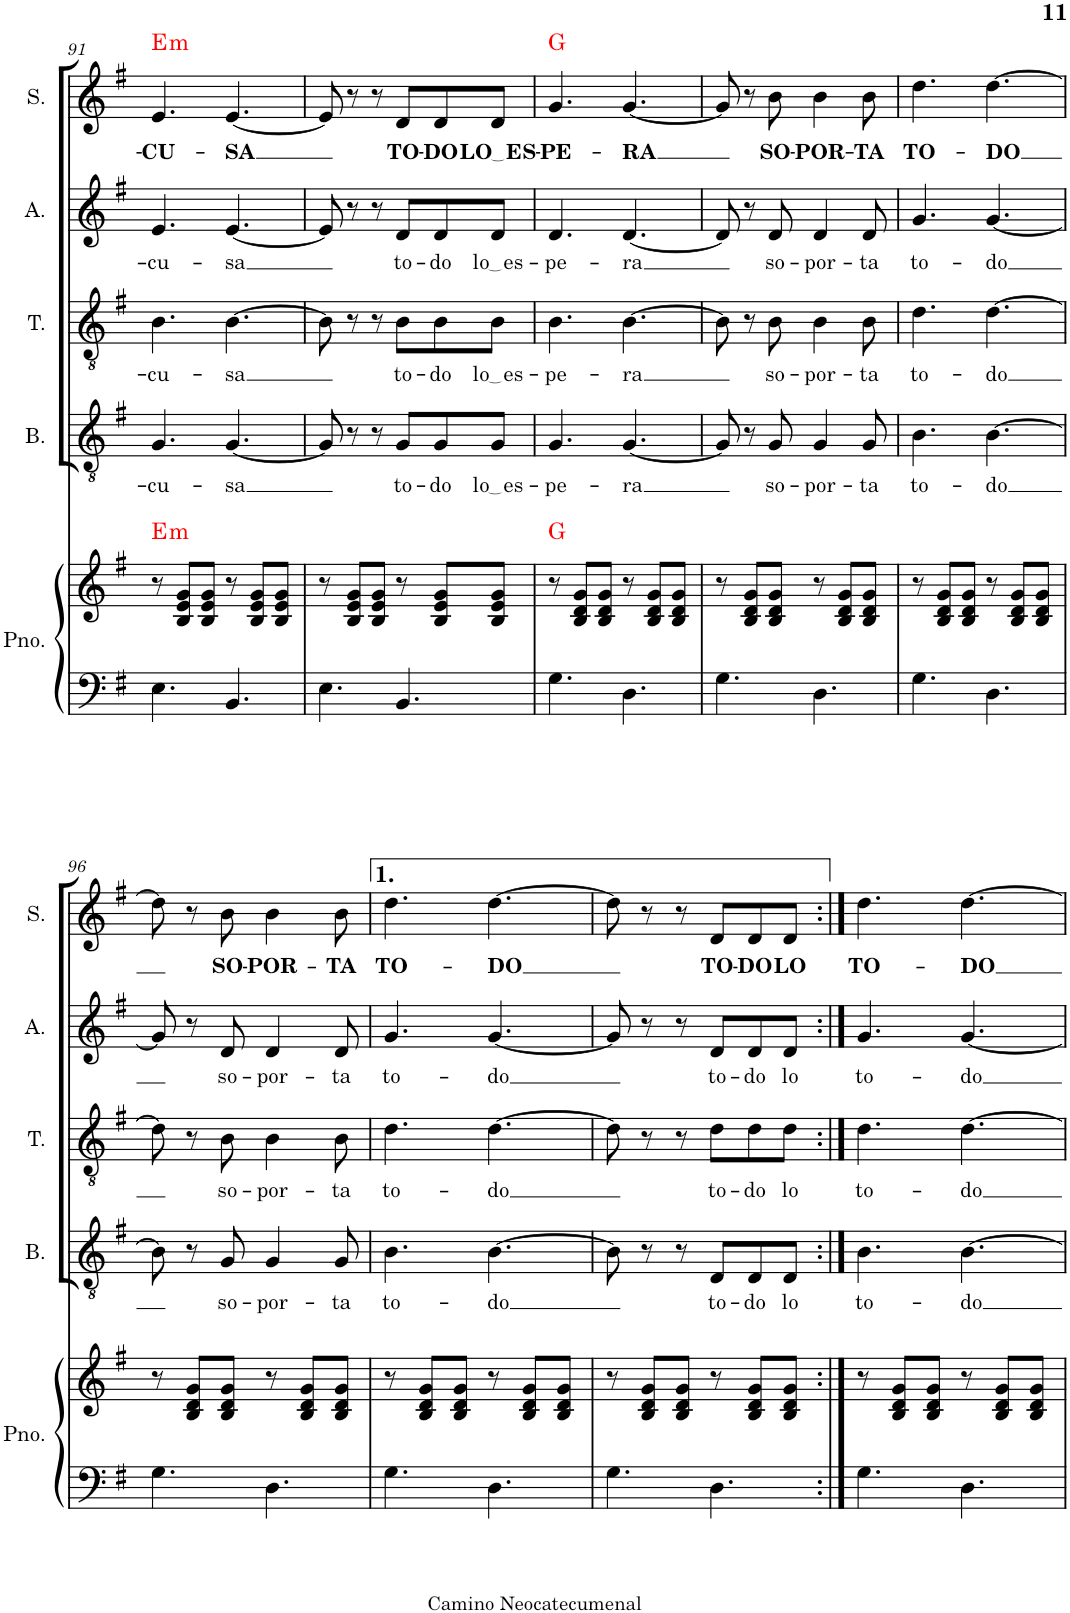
**kern	**kern	**harte	**kern	**text	**kern	**text	**kern	**text	**kern	**text	**kern	**text	**harte
*part6	*part6	*part6	*part5	*part5	*part4	*part4	*part3	*part3	*part2	*part2	*part1	*part1	*part1
*staff7	*staff6	*	*staff5	*staff5	*staff4	*staff4	*staff3	*staff3	*staff2	*staff2	*staff1	*staff1	*
*I"Piano	*	*	*I"Bajo	*	*I"Bajo	*	*I"Tenor	*	*I"Alto	*	*I"Soprano	*	*
*I'Pno.	*	*	*I'B.	*	*I'B.	*	*I'T.	*	*I'A.	*	*I'S.	*	*
!!LO:PB:g=z
*clefF4	*clefG2	*	*clefF4	*	*clefGv2	*	*clefGv2	*	*clefG2	*	*clefG2	*	*
*k[f#]	*k[f#]	*	*k[f#]	*	*k[f#]	*	*k[f#]	*	*k[f#]	*	*k[f#]	*	*
*M6/8	*M6/8	*	*M6/8	*	*M6/8	*	*M6/8	*	*M6/8	*	*M6/8	*	*
=91	=91	=91	=91	=91	=91	=91	=91	=91	=91	=91	=91	=91	=91
!	!	!LO:H:kt=m	!	!	!	!LO:LY:b	!	!LO:LY:b	!	!LO:LY:b	!	!LO:LY:b	!LO:H:kt=m
4.E\	8r	E:min	4.G	-cu-	4.G/	-cu-	4.B\	-cu-	4.e/	-cu-	4.e/	-CU-	E:min
.	8B/ 8e/ 8g/L	.	.	.	.	.	.	.	.	.	.	.	.
.	8B/ 8e/ 8g/J	.	.	.	.	.	.	.	.	.	.	.	.
!	!	!	!	!	!	!LO:LY:b	!	!LO:LY:b	!	!LO:LY:b	!	!LO:LY:b	!
4.BB/	8r	.	[4.G	-sa	[4.G/	-sa	[4.B\	-sa	[4.e/	-sa	[4.e/	-SA	.
.	8B/ 8e/ 8g/L	.	.	.	.	.	.	.	.	.	.	.	.
.	8B/ 8e/ 8g/J	.	.	.	.	.	.	.	.	.	.	.	.
=92	=92	=92	=92	=92	=92	=92	=92	=92	=92	=92	=92	=92	=92
4.E\	8r	.	8G]	.	8G/]	.	8B\]	.	8e/]	.	8e/]	.	.
.	8B/ 8e/ 8g/L	.	8r	.	8r	.	8r	.	8r	.	8r	.	.
.	8B/ 8e/ 8g/J	.	8r	.	8r	.	8r	.	8r	.	8r	.	.
!	!	!	!	!	!	!LO:LY:b	!	!LO:LY:b	!	!LO:LY:b	!	!LO:LY:b	!
4.BB/	8r	.	8G\L	to-	8G/L	to-	8B\L	to-	8d/L	to-	8d/L	TO-	.
!	!	!	!	!	!	!LO:LY:b	!	!LO:LY:b	!	!LO:LY:b	!	!LO:LY:b	!
.	8B/ 8e/ 8g/L	.	8G\	-do	8G/	-do	8B\	-do	8d/	-do	8d/	-DO	.
!	!	!	!	!	!	!LO:LY:b	!	!LO:LY:b	!	!LO:LY:b	!	!LO:LY:b	!
.	8B/ 8e/ 8g/J	.	8G\J	lo es	8G/J	lo es	8B\J	lo es	8d/J	lo es	8d/J	LO ES	.
=93	=93	=93	=93	=93	=93	=93	=93	=93	=93	=93	=93	=93	=93
!	!	!	!	!	!	!LO:LY:b	!	!LO:LY:b	!	!LO:LY:b	!	!LO:LY:b	!
4.G\	8r	G:maj	4.G	-pe-	4.G/	-pe-	4.B\	-pe-	4.d/	-pe-	4.g/	-PE-	G:maj
.	8B/ 8d/ 8g/L	.	.	.	.	.	.	.	.	.	.	.	.
.	8B/ 8d/ 8g/J	.	.	.	.	.	.	.	.	.	.	.	.
!	!	!	!	!	!	!LO:LY:b	!	!LO:LY:b	!	!LO:LY:b	!	!LO:LY:b	!
4.D\	8r	.	[4.G	-ra	[4.G/	-ra	[4.B\	-ra	[4.d/	-ra	[4.g/	-RA	.
.	8B/ 8d/ 8g/L	.	.	.	.	.	.	.	.	.	.	.	.
.	8B/ 8d/ 8g/J	.	.	.	.	.	.	.	.	.	.	.	.
=94	=94	=94	=94	=94	=94	=94	=94	=94	=94	=94	=94	=94	=94
4.G\	8r	.	8G]	.	8G/]	.	8B\]	.	8d/]	.	8g/]	.	.
.	8B/ 8d/ 8g/L	.	8r	.	8r	.	8r	.	8r	.	8r	.	.
!	!	!	!	!	!	!LO:LY:b	!	!LO:LY:b	!	!LO:LY:b	!	!LO:LY:b	!
.	8B/ 8d/ 8g/J	.	8G	so-	8G/	so-	8B\	so-	8d/	so-	8b\	SO-	.
!	!	!	!	!	!	!LO:LY:b	!	!LO:LY:b	!	!LO:LY:b	!	!LO:LY:b	!
4.D\	8r	.	4G	-por-	4G/	-por-	4B\	-por-	4d/	-por-	4b\	-POR-	.
.	8B/ 8d/ 8g/L	.	.	.	.	.	.	.	.	.	.	.	.
!	!	!	!	!	!	!LO:LY:b	!	!LO:LY:b	!	!LO:LY:b	!	!LO:LY:b	!
.	8B/ 8d/ 8g/J	.	8G	-ta	8G/	-ta	8B\	-ta	8d/	-ta	8b\	-TA	.
=95	=95	=95	=95	=95	=95	=95	=95	=95	=95	=95	=95	=95	=95
!	!	!	!	!	!	!LO:LY:b	!	!LO:LY:b	!	!LO:LY:b	!	!LO:LY:b	!
4.G\	8r	.	4.B	to-	4.B\	to-	4.d\	to-	4.g/	to-	4.dd\	TO-	.
.	8B/ 8d/ 8g/L	.	.	.	.	.	.	.	.	.	.	.	.
.	8B/ 8d/ 8g/J	.	.	.	.	.	.	.	.	.	.	.	.
!	!	!	!	!	!	!LO:LY:b	!	!LO:LY:b	!	!LO:LY:b	!	!LO:LY:b	!
4.D\	8r	.	[4.B	-do	[4.B\	-do	[4.d\	-do	[4.g/	-do	[4.dd\	-DO	.
.	8B/ 8d/ 8g/L	.	.	.	.	.	.	.	.	.	.	.	.
.	8B/ 8d/ 8g/J	.	.	.	.	.	.	.	.	.	.	.	.
!!LO:LB:g=z
=96	=96	=96	=96	=96	=96	=96	=96	=96	=96	=96	=96	=96	=96
4.G\	8r	.	8B]	.	8B\]	.	8d\]	.	8g/]	.	8dd\]	.	.
.	8B/ 8d/ 8g/L	.	8r	.	8r	.	8r	.	8r	.	8r	.	.
!	!	!	!	!	!	!LO:LY:b	!	!LO:LY:b	!	!LO:LY:b	!	!LO:LY:b	!
.	8B/ 8d/ 8g/J	.	8G	so-	8G/	so-	8B\	so-	8d/	so-	8b\	SO-	.
!	!	!	!	!	!	!LO:LY:b	!	!LO:LY:b	!	!LO:LY:b	!	!LO:LY:b	!
4.D\	8r	.	4G	-por-	4G/	-por-	4B\	-por-	4d/	-por-	4b\	-POR-	.
.	8B/ 8d/ 8g/L	.	.	.	.	.	.	.	.	.	.	.	.
!	!	!	!	!	!	!LO:LY:b	!	!LO:LY:b	!	!LO:LY:b	!	!LO:LY:b	!
.	8B/ 8d/ 8g/J	.	8G	-ta	8G/	-ta	8B\	-ta	8d/	-ta	8b\	-TA	.
=97	=97	=97	=97	=97	=97	=97	=97	=97	=97	=97	=97	=97	=97
!	!	!	!	!	!	!LO:LY:b	!	!LO:LY:b	!	!LO:LY:b	!	!LO:LY:b	!
4.G\	8r	.	4.B	to-	4.B\	to-	4.d\	to-	4.g/	to-	4.dd\	TO-	.
.	8B/ 8d/ 8g/L	.	.	.	.	.	.	.	.	.	.	.	.
.	8B/ 8d/ 8g/J	.	.	.	.	.	.	.	.	.	.	.	.
!	!	!	!	!	!	!LO:LY:b	!	!LO:LY:b	!	!LO:LY:b	!	!LO:LY:b	!
4.D\	8r	.	[4.B	-do	[4.B\	-do	[4.d\	-do	[4.g/	-do	[4.dd\	-DO	.
.	8B/ 8d/ 8g/L	.	.	.	.	.	.	.	.	.	.	.	.
.	8B/ 8d/ 8g/J	.	.	.	.	.	.	.	.	.	.	.	.
=98	=98	=98	=98	=98	=98	=98	=98	=98	=98	=98	=98	=98	=98
4.G\	8r	.	8B]	.	8B\]	.	8d\]	.	8g/]	.	8dd\]	.	.
.	8B/ 8d/ 8g/L	.	8r	.	8r	.	8r	.	8r	.	8r	.	.
.	8B/ 8d/ 8g/J	.	8r	.	8r	.	8r	.	8r	.	8r	.	.
!	!	!	!	!	!	!LO:LY:b	!	!LO:LY:b	!	!LO:LY:b	!	!LO:LY:b	!
4.D\	8r	.	8D\L	to-	8D/L	to-	8d\L	to-	8d/L	to-	8d/L	TO-	.
!	!	!	!	!	!	!LO:LY:b	!	!LO:LY:b	!	!LO:LY:b	!	!LO:LY:b	!
.	8B/ 8d/ 8g/L	.	8D\	-do	8D/	-do	8d\	-do	8d/	-do	8d/	-DO	.
!	!	!	!	!	!	!LO:LY:b	!	!LO:LY:b	!	!LO:LY:b	!	!LO:LY:b	!
.	8B/ 8d/ 8g/J	.	8D\J	lo	8D/J	lo	8d\J	lo	8d/J	lo	8d/J	LO	.
=99:|!	=99:|!	=99:|!	=99:|!	=99:|!	=99:|!	=99:|!	=99:|!	=99:|!	=99:|!	=99:|!	=99:|!	=99:|!	=99:|!
!	!	!	!	!	!	!LO:LY:b	!	!LO:LY:b	!	!LO:LY:b	!	!LO:LY:b	!
4.G\	8r	.	4.B	to-	4.B\	to-	4.d\	to-	4.g/	to-	4.dd\	TO-	.
.	8B/ 8d/ 8g/L	.	.	.	.	.	.	.	.	.	.	.	.
.	8B/ 8d/ 8g/J	.	.	.	.	.	.	.	.	.	.	.	.
!	!	!	!	!	!	!LO:LY:b	!	!LO:LY:b	!	!LO:LY:b	!	!LO:LY:b	!
4.D\	8r	.	[4.B	-do	[4.B\	-do	[4.d\	-do	[4.g/	-do	[4.dd\	-DO	.
.	8B/ 8d/ 8g/L	.	.	.	.	.	.	.	.	.	.	.	.
.	8B/ 8d/ 8g/J	.	.	.	.	.	.	.	.	.	.	.	.
=	=	=	=	=	=	=	=	=	=	=	=	=	=
*-	*-	*-	*-	*-	*-	*-	*-	*-	*-	*-	*-	*-	*-
